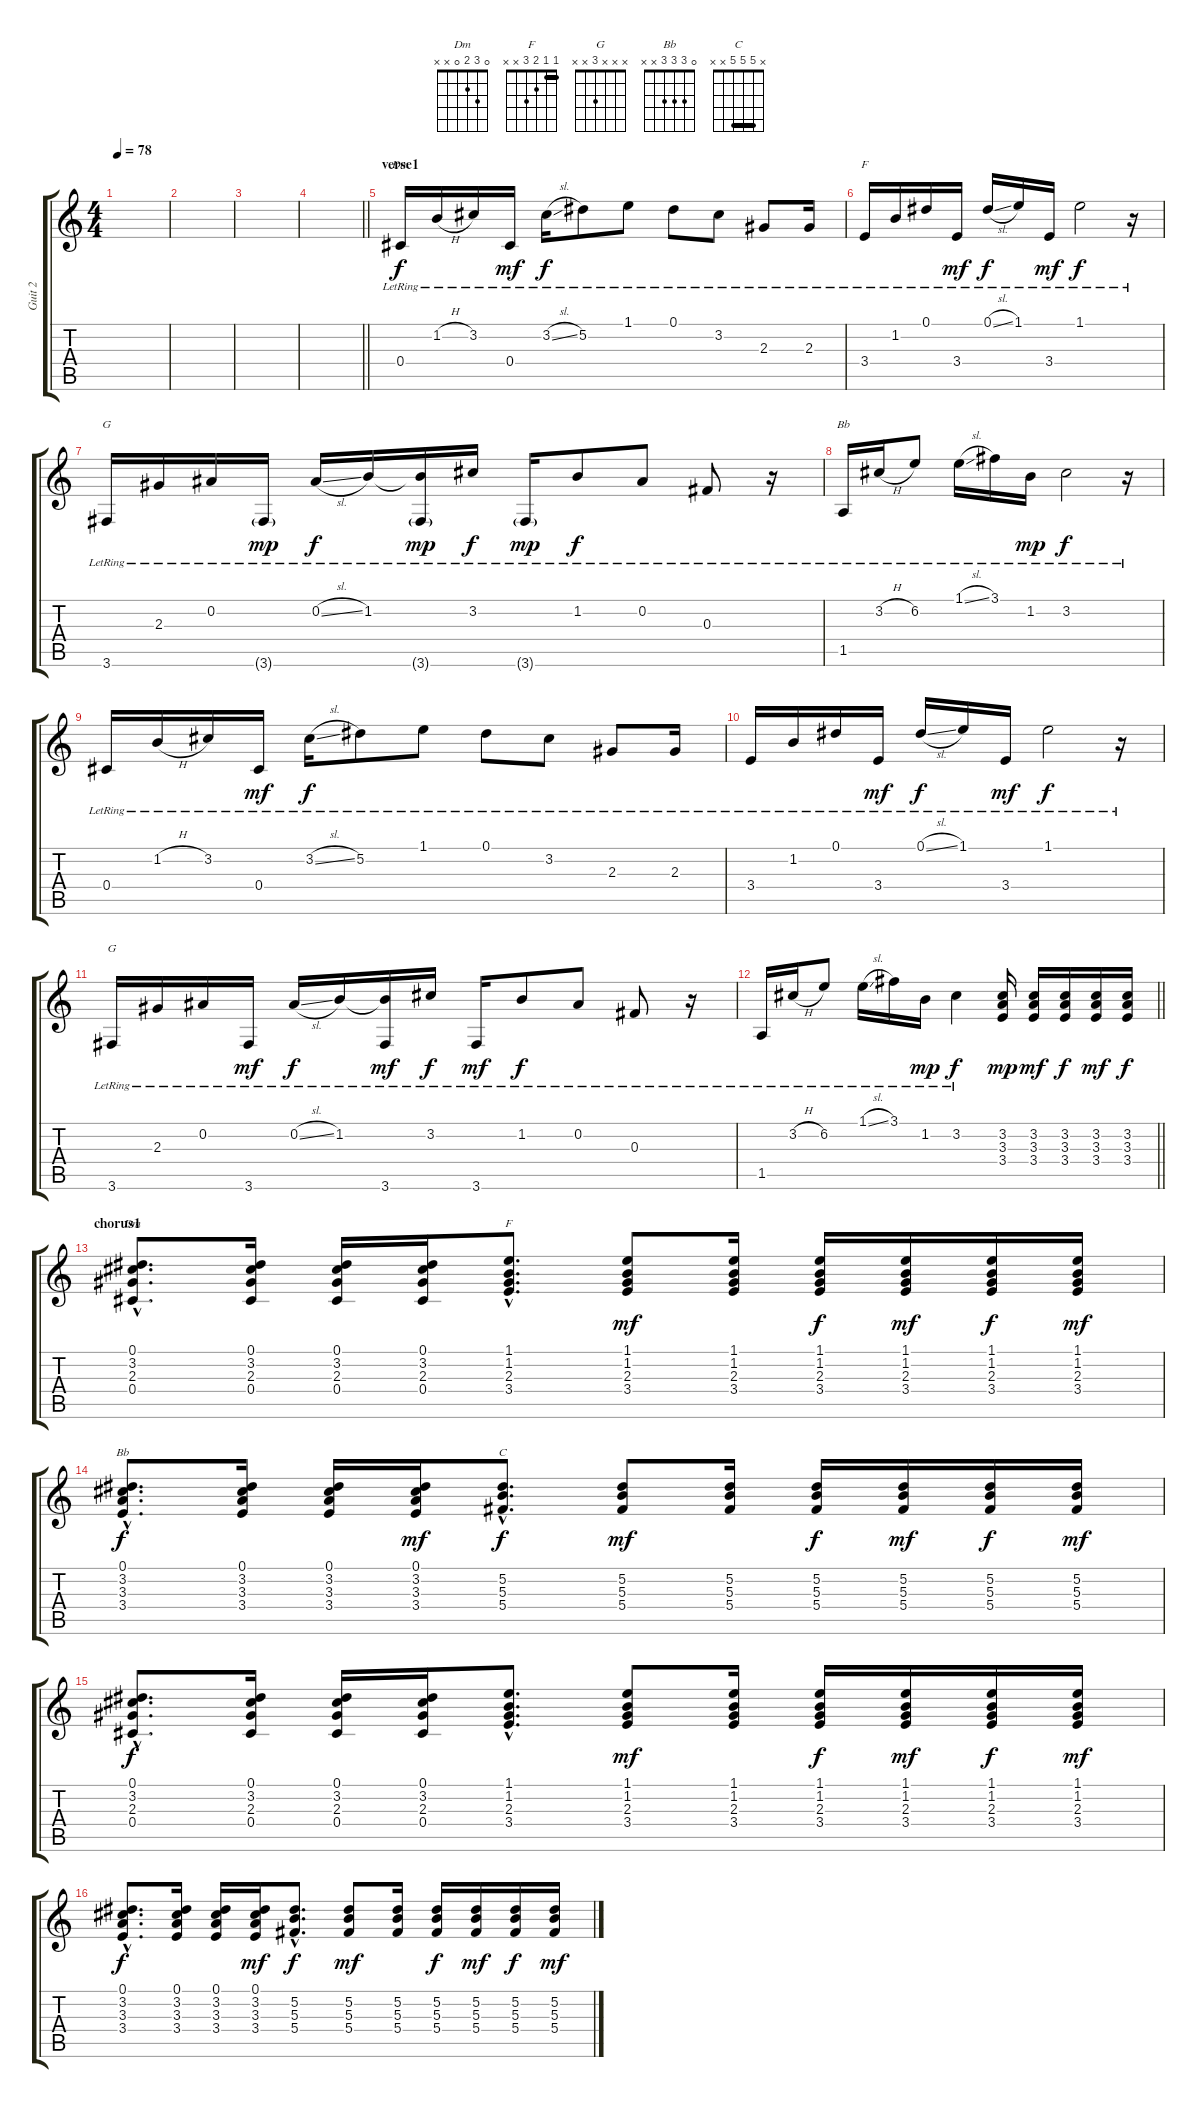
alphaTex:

\track ("Guit 2" "Guit 2") {instrument acousticguitarsteel}
\staff {score tabs}
\tuning (Eb4 Bb3 Gb3 Db3 Ab2 Eb2) {hide}
\chord ("Dm" x x x 0 x x)
\chord ("F" x x x 3 x x)
\chord ("G" x x x x x 3)
\chord ("Bb" x x x x 1 x)
\chord ("G" x x x 3 x x)
\chord ("Dm" 0 3 2 0 x x)
\chord ("F" 1 1 2 3 x x) {barre 1}
\chord ("Bb" 0 3 3 3 x x)
\chord ("C" x 5 5 5 x x) {barre 5}
\ts (4 4)
\tempo 78
\clef g2
\ks c
|
|
|
\barLineRight lightlight
|
\section ("" "verse1")
0.4{lr}.16{ch "Dm"} 1.2{h lr}.16 3.2{lr}.16 0.4{lr}.16{dy mf} 3.2{sl lr}.16{dy f} 5.2{lr}.8 1.1{lr}.8 0.1{lr}.8 3.2{lr}.8 2.3{lr}.8 2.3{lr}.16 |
3.4{lr}.16{ch "F"} 1.2{lr}.16 0.1{lr}.16 3.4{lr}.16{dy mf} 0.1{sl lr}.16{dy f} 1.1{lr}.16 3.4{lr}.16{dy mf} 1.1{lr}.2{dy f} r.16 |
3.6{lr}.16{ch "G"} 2.3{lr}.16 0.2{lr}.16 3.6{g lr}.16{dy mp} 0.2{sl lr}.16{dy f} 1.2{lr}.16 (1.2{t} 3.6{g lr}).16{dy mp} 3.2{lr}.16{dy f} 3.6{g lr}.16{dy mp} 1.2{lr}.8{dy f} 0.2{lr}.8 0.3{lr}.8 r.16 |
1.5{lr}.16{ch "Bb"} 3.2{h lr}.16 6.2{lr}.8 1.1{sl lr}.16 3.1{lr}.16 1.2{lr}.16{dy mp} 3.2{lr}.2{dy f} r.16 |
0.4{lr}.16 1.2{h lr}.16 3.2{lr}.16 0.4{lr}.16{dy mf} 3.2{sl lr}.16{dy f} 5.2{lr}.8 1.1{lr}.8 0.1{lr}.8 3.2{lr}.8 2.3{lr}.8 2.3{lr}.16 |
3.4{lr}.16 1.2{lr}.16 0.1{lr}.16 3.4{lr}.16{dy mf} 0.1{sl lr}.16{dy f} 1.1{lr}.16 3.4{lr}.16{dy mf} 1.1{lr}.2{dy f} r.16 |
3.6{lr}.16{ch "G"} 2.3{lr}.16 0.2{lr}.16 3.6{lr}.16{dy mf} 0.2{sl lr}.16{dy f} 1.2{lr}.16 (1.2{t} 3.6{lr}).16{dy mf} 3.2{lr}.16{dy f} 3.6{lr}.16{dy mf} 1.2{lr}.8{dy f} 0.2{lr}.8 0.3{lr}.8 r.16 |
\barLineRight lightlight
1.5{lr}.16 3.2{h lr}.16 6.2{lr}.8 1.1{sl lr}.16 3.1{lr}.16 1.2{lr}.16{dy mp} 3.2{lr}.4{dy f} (3.2 3.3 3.4).16{dy mp} (3.2 3.3 3.4).16{dy mf volume 9} (3.2 3.3 3.4).16{dy f} (3.2 3.3 3.4).16{dy mf} (3.2 3.3 3.4).16{dy f} |
\section ("" "chorus1")
(0.1{hac} 3.2{hac} 2.3{hac} 0.4{hac}).8{d ch "Dm"} (0.1 3.2 2.3 0.4).16 (0.1 3.2 2.3 0.4).16 (0.1 3.2 2.3 0.4).16 (1.1{hac} 1.2{hac} 2.3{hac} 3.4{hac}).8{d ch "F"} (1.1 1.2 2.3 3.4).8{dy mf} (1.1 1.2 2.3 3.4).16 (1.1 1.2 2.3 3.4).16{dy f} (1.1 1.2 2.3 3.4).16{dy mf} (1.1 1.2 2.3 3.4).16{dy f} (1.1 1.2 2.3 3.4).16{dy mf} |
(0.1{hac} 3.2{hac} 3.3{hac} 3.4{hac}).8{d ch "Bb" dy f} (0.1 3.2 3.3 3.4).16 (0.1 3.2 3.3 3.4).16 (0.1 3.2 3.3 3.4).16{dy mf} (5.2{hac} 5.3{hac} 5.4{hac}).8{d ch "C" dy f} (5.2 5.3 5.4).8{dy mf} (5.2 5.3 5.4).16 (5.2 5.3 5.4).16{dy f} (5.2 5.3 5.4).16{dy mf} (5.2 5.3 5.4).16{dy f} (5.2 5.3 5.4).16{dy mf} |
(0.1{hac} 3.2{hac} 2.3{hac} 0.4{hac}).8{d dy f} (0.1 3.2 2.3 0.4).16 (0.1 3.2 2.3 0.4).16 (0.1 3.2 2.3 0.4).16 (1.1{hac} 1.2{hac} 2.3{hac} 3.4{hac}).8{d} (1.1 1.2 2.3 3.4).8{dy mf} (1.1 1.2 2.3 3.4).16 (1.1 1.2 2.3 3.4).16{dy f} (1.1 1.2 2.3 3.4).16{dy mf} (1.1 1.2 2.3 3.4).16{dy f} (1.1 1.2 2.3 3.4).16{dy mf} |
(0.1{hac} 3.2{hac} 3.3{hac} 3.4{hac}).8{d dy f} (0.1 3.2 3.3 3.4).16 (0.1 3.2 3.3 3.4).16 (0.1 3.2 3.3 3.4).16{dy mf} (5.2{hac} 5.3{hac} 5.4{hac}).8{d dy f} (5.2 5.3 5.4).8{dy mf} (5.2 5.3 5.4).16 (5.2 5.3 5.4).16{dy f} (5.2 5.3 5.4).16{dy mf} (5.2 5.3 5.4).16{dy f} (5.2 5.3 5.4).16{dy mf}
